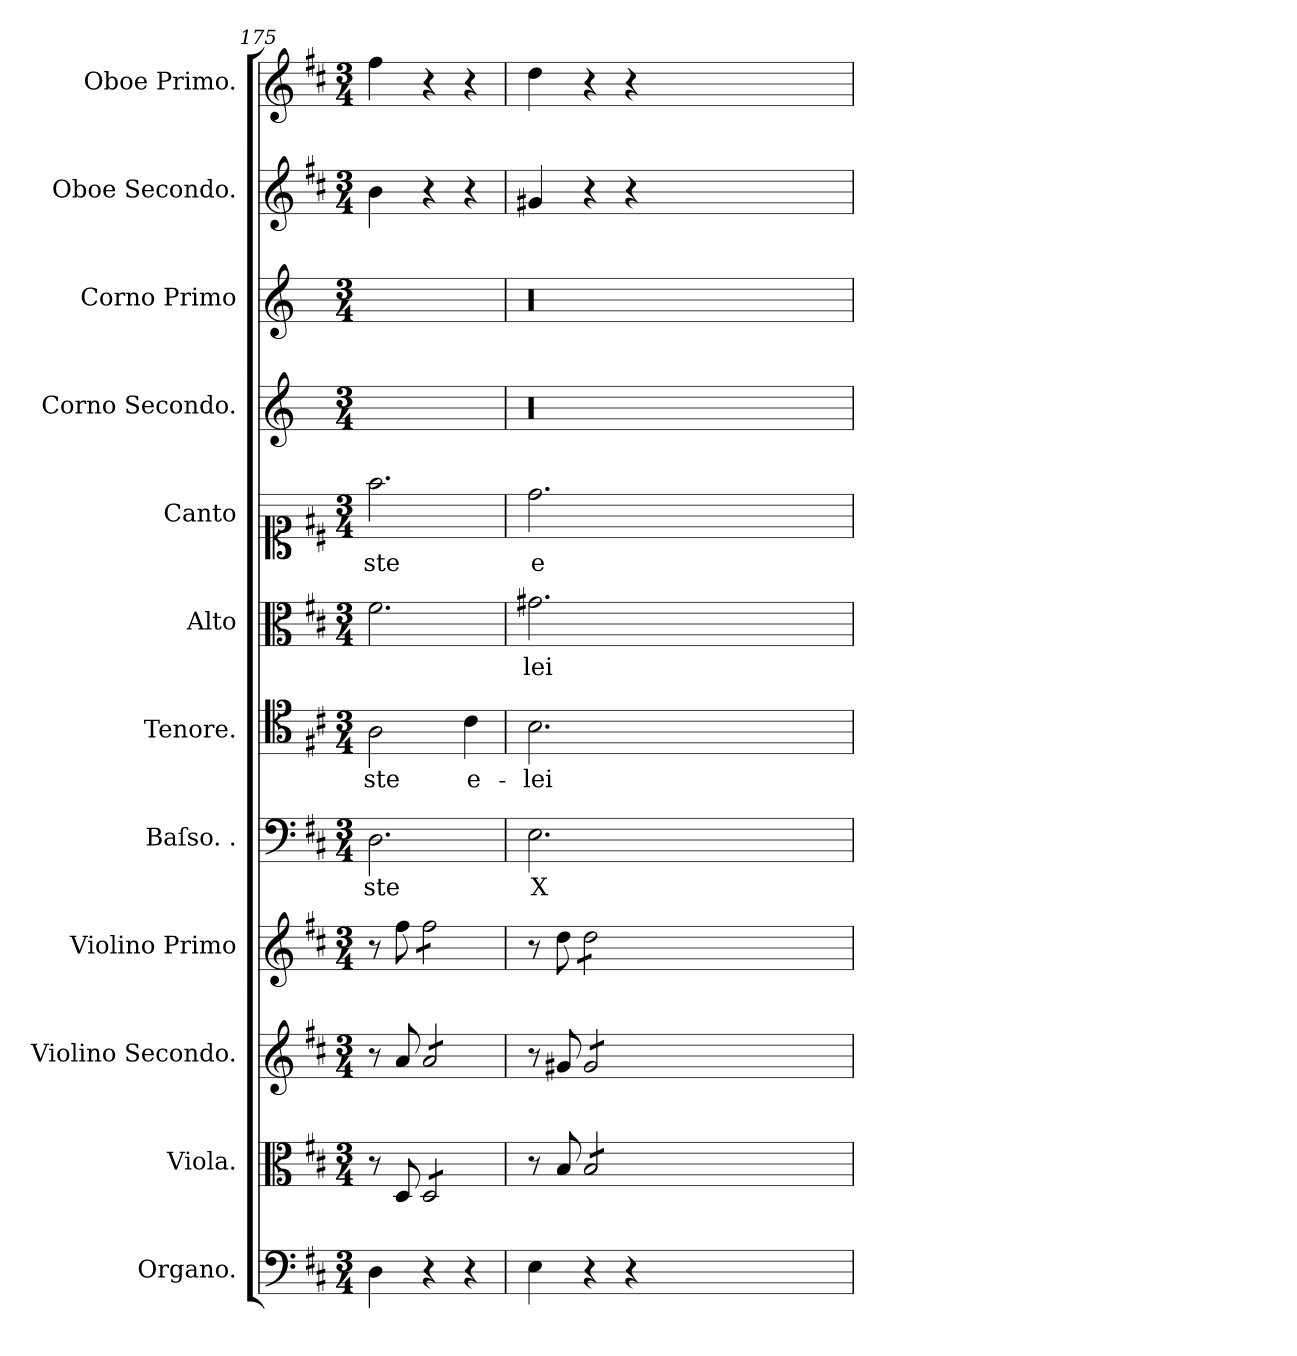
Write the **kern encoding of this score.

**kern	**kern	**kern	**kern	**kern	**text	**kern	**text	**kern	**text	**kern	**text	**kern	**kern	**kern	**kern
*part12	*part11	*part10	*part9	*part8	*part8	*part7	*part7	*part6	*part6	*part5	*part5	*part4	*part3	*part2	*part1
*staff12	*staff11	*staff10	*staff9	*staff8	*staff8	*staff7	*staff7	*staff6	*staff6	*staff5	*staff5	*staff4	*staff3	*staff2	*staff1
*I"Organo.	*I"Viola.	*I"Violino Secondo.	*I"Violino Primo	*I"Baſso. .	*	*I"Tenore.	*	*I"Alto	*	*I"Canto	*	*I"Corno Secondo.	*I"Corno Primo	*I"Oboe Secondo.	*I"Oboe Primo.
*I'org	*I'vla	*I'vl 2	*I'vl 1	*I'B	*	*I'T	*	*I'A	*	*	*	*I'cor 2	*I'cor 1	*I'ob 2	*I'ob 1
*clefF4	*clefC3	*clefG2	*clefG2	*clefF4	*	*clefC4	*	*clefC3	*	*clefC1	*	*clefG2	*clefG2	*clefG2	*clefG2
*	*	*	*	*	*	*	*	*	*	*	*	*ITrd6c10	*ITrd6c10	*	*
*k[f#c#]	*k[f#c#]	*k[f#c#]	*k[f#c#]	*k[f#c#]	*	*k[f#c#]	*	*k[f#c#]	*	*k[f#c#]	*	*k[f#c#]	*k[f#c#]	*k[f#c#]	*k[f#c#]
*M3/4	*M3/4	*M3/4	*M3/4	*M3/4	*	*M3/4	*	*M3/4	*	*M3/4	*	*M3/4	*M3/4	*M3/4	*M3/4
=175	=175	=175	=175	=175	=175	=175	=175	=175	=175	=175	=175	=175	=175	=175	=175
!	!	!	!	!	!LO:LY:i	!	!LO:LY:i	!	!	!	!LO:LY:i	!	!	!	!
4D\	8r	8r	8r	2.D\	-ste	2A\	-ste	2.f#\	.	2.ff#\	-ste	2.ryy	2.ryy	4b\	4ff#\
.	8D/	8a/	8ff#\	.	.	.	.	.	.	.	.	.	.	.	.
*	*tremolo	*	*	*	*	*	*	*	*	*	*	*	*	*	*
*	*	*tremolo	*	*	*	*	*	*	*	*	*	*	*	*	*
*	*	*	*tremolo	*	*	*	*	*	*	*	*	*	*	*	*
4r	8D/L	8a/L	8ff#\L	.	.	.	.	.	.	.	.	.	.	4r	4r
.	8D/	8a/	8ff#\	.	.	.	.	.	.	.	.	.	.	.	.
4r	8D/	8a/	8ff#\	.	.	4c#\	e-	.	.	.	.	.	.	4r	4r
.	8D/J	8a/J	8ff#\J	.	.	.	.	.	.	.	.	.	.	.	.
*	*	*	*Xtremolo	*	*	*	*	*	*	*	*	*	*	*	*
*	*	*Xtremolo	*	*	*	*	*	*	*	*	*	*	*	*	*
*	*Xtremolo	*	*	*	*	*	*	*	*	*	*	*	*	*	*
=176	=176	=176	=176	=176	=176	=176	=176	=176	=176	=176	=176	=176	=176	=176	=176
!	!	!	!	!	!LO:LY:i	!	!	!	!	!	!	!LO:N:vis=00	!LO:N:vis=00	!	!
4E\	8r	8r	8r	2.E\	X-	2.B\	-lei-	2.g#X\	-lei-	2.dd\	e-	0.r	0.r	4g#X/	4dd\
.	8B/	8g#X/	8dd\	.	.	.	.	.	.	.	.	.	.	.	.
*	*tremolo	*	*	*	*	*	*	*	*	*	*	*	*	*	*
*	*	*tremolo	*	*	*	*	*	*	*	*	*	*	*	*	*
*	*	*	*tremolo	*	*	*	*	*	*	*	*	*	*	*	*
4r	8B/L	8g#/L	8dd\L	.	.	.	.	.	.	.	.	.	.	4r	4r
.	8B/	8g#/	8dd\	.	.	.	.	.	.	.	.	.	.	.	.
4r	8B/	8g#/	8dd\	.	.	.	.	.	.	.	.	.	.	4r	4r
.	8B/J	8g#/J	8dd\J	.	.	.	.	.	.	.	.	.	.	.	.
*	*	*	*Xtremolo	*	*	*	*	*	*	*	*	*	*	*	*
*	*	*Xtremolo	*	*	*	*	*	*	*	*	*	*	*	*	*
*	*Xtremolo	*	*	*	*	*	*	*	*	*	*	*	*	*	*
0ryy	0ryy	0ryy	0ryy	0ryy	.	0ryy	.	0ryy	.	0ryy	.	.	.	0ryy	0ryy
4ryy	4ryy	4ryy	4ryy	4ryy	.	4ryy	.	4ryy	.	4ryy	.	.	.	4ryy	4ryy
=	=	=	=	=	=	=	=	=	=	=	=	=	=	=	=
*-	*-	*-	*-	*-	*-	*-	*-	*-	*-	*-	*-	*-	*-	*-	*-
